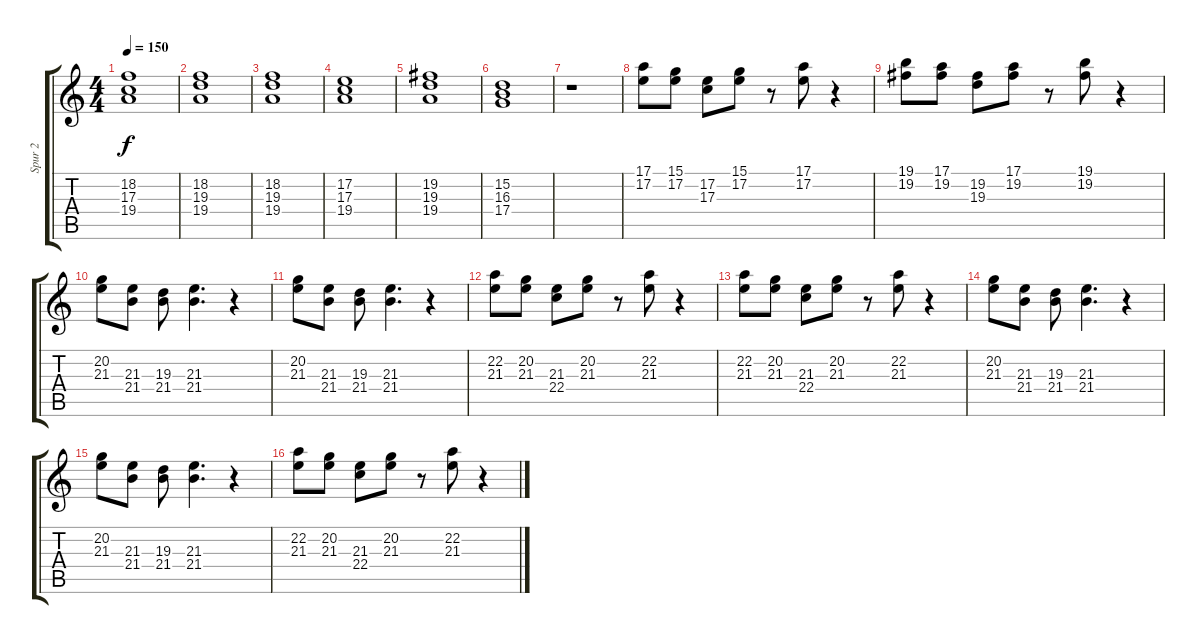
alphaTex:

\track ("Spur 2" "Spur 2") {instrument harmonica}
\staff {score tabs}
\tuning (E4 B3 G3 D3 A2 E2) {hide}
\ts (4 4)
\tempo 150
\clef g2
\ks c
(18.2 17.3 19.4).1{dy f} |
(18.2 19.3 19.4).1 |
(18.2 19.3 19.4).1 |
(17.2 17.3 19.4).1 |
(19.2 19.3 19.4).1 |
(15.2 16.3 17.4).1 |
r.1 |
(17.1 17.2).8{volume 6} (15.1 17.2).8 (17.2 17.3).8 (15.1 17.2).8 r.8 (17.1 17.2).8 r.4 |
(19.1 19.2).8 (17.1 19.2).8 (19.2 19.3).8 (17.1 19.2).8 r.8 (19.1 19.2).8 r.4 |
(20.2 21.3).8 (21.3 21.4).8 (19.3 21.4).8 (21.3 21.4).4{d} r.4 |
(20.2 21.3).8 (21.3 21.4).8 (19.3 21.4).8 (21.3 21.4).4{d} r.4 |
(22.2 21.3).8 (20.2 21.3).8 (21.3 22.4).8 (20.2 21.3).8 r.8 (22.2 21.3).8 r.4 |
(22.2 21.3).8 (20.2 21.3).8 (21.3 22.4).8 (20.2 21.3).8 r.8 (22.2 21.3).8 r.4 |
(20.2 21.3).8 (21.3 21.4).8 (19.3 21.4).8 (21.3 21.4).4{d} r.4 |
(20.2 21.3).8 (21.3 21.4).8 (19.3 21.4).8 (21.3 21.4).4{d} r.4 |
(22.2 21.3).8 (20.2 21.3).8 (21.3 22.4).8 (20.2 21.3).8 r.8 (22.2 21.3).8 r.4
